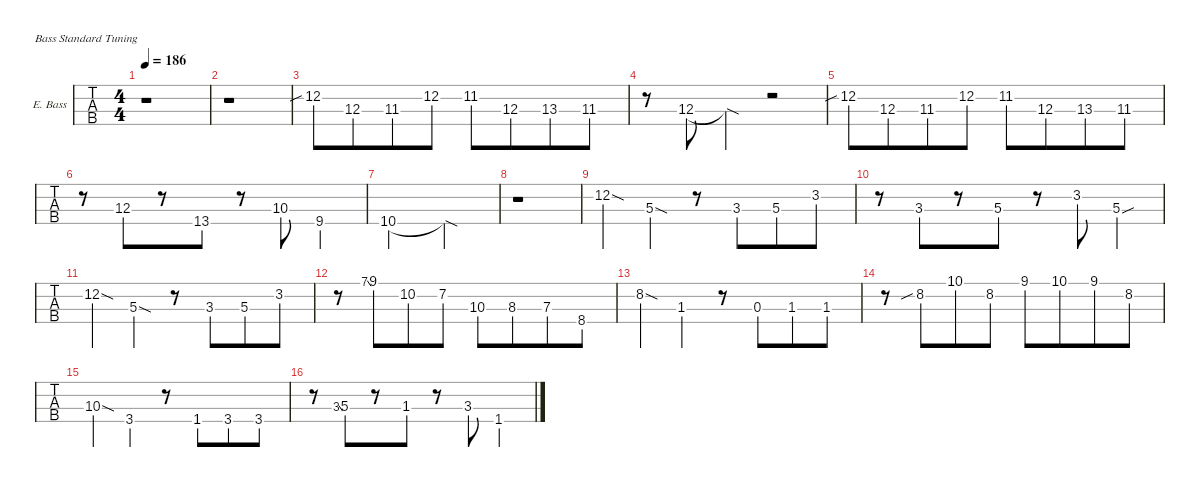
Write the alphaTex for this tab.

\defaultSystemsLayout 4
\hideDynamics
\bracketExtendMode nobrackets
\firstSystemTrackNameOrientation horizontal
\track ("Ele. Bass" "E. Bass") {defaultSystemsLayout 4 instrument electricbassfinger}
\staff {tabs}
\tuning (G2 D2 A1 E1)
\ts (4 4)
\tempo 186
\clef f4
\scale
0.523237
\ks f
r.1{dy f instrument electricbassfinger beam Down} |
\scale
0.476763 r.1{beam Down} |
\beaming (8 4 4)
\scale
0.284855 12.2{sib acc forcenatural}.8{beam Down} 12.3{acc forcenatural}.8{beam Down} 11.3{acc b}.8{beam Down} 12.2{acc forcenatural}.8{beam Down} 11.2{acc b}.8{beam Down} 12.3{acc forcenatural}.8{beam Down} 13.3{acc b}.8{beam Down} 11.3{acc b}.8{beam Down} |
\scale
0.238382 r.8{beam Down} 12.3{acc forcenatural}.8{beam Down} 12.3{sod t acc forcenatural}.4{beam Down} r.2{beam Down} |
\scale
0.238382 12.2{sib acc forcenatural}.8{beam Down} 12.3{acc forcenatural}.8{beam Down} 11.3{acc b}.8{beam Down} 12.2{acc forcenatural}.8{beam Down} 11.2{acc b}.8{beam Down} 12.3{acc forcenatural}.8{beam Down} 13.3{acc b}.8{beam Down} 11.3{acc b}.8{beam Down} |
\scale
0.238382 r.8{beam Down} 12.3{acc forcenatural}.8{beam Down} r.8{beam Down} 13.4{acc forcenatural}.8{beam Down} r.8{beam Down} 10.3{acc forcenatural}.8{beam Down} 9.4{acc b}.4{beam Down} |
\scale
0.523237 10.4{acc forcenatural}.2{beam Down} 10.4{sod t acc forcenatural}.2{beam Down} |
\scale
0.476763 r.1{beam Down} |
\scale
0.284855 12.2{sod acc forcenatural}.4{beam Down} 5.3{sod acc forcenatural}.4{beam Down} r.8{beam Down} 3.3{acc forcenatural}.8{beam Down} 5.3{acc forcenatural}.8{beam Down} 3.2{acc forcenatural}.8{beam Down} |
\scale
0.238382 r.8{beam Down} 3.3{acc forcenatural}.8{beam Up} r.8{beam Up} 5.3{acc forcenatural}.8{beam Up} r.8{beam Down} 3.2{acc forcenatural}.8{beam Down} 5.3{sou acc forcenatural}.4{beam Down} |
\scale
0.238382 12.2{sod acc forcenatural}.4{beam Down} 5.3{sod acc forcenatural}.4{beam Down} r.8{beam Down} 3.3{acc forcenatural}.8{beam Down} 5.3{acc forcenatural}.8{beam Down} 3.2{acc forcenatural}.8{beam Down} |
\scale
0.238382 r.8{beam Down} 7.1{ss acc forcenatural}.8{gr beam Up} 9.1{acc forcenatural}.8{beam Down} 10.2{acc forcenatural}.8{beam Down} 7.2{acc forcenatural}.8{beam Down} 10.3{acc forcenatural}.8{beam Down} 8.3{acc forcenatural}.8{beam Down} 7.3{acc forcenatural}.8{beam Down} 8.4{acc forcenatural}.8{beam Down} |
\scale
0.284855 8.2{sod acc b}.4{beam Down} 1.3{acc b}.4{beam Up} r.8{beam Down} 0.3{acc forcenatural}.8{beam Up} 1.3{acc b}.8{beam Up} 1.3{acc b}.8{beam Up} |
\scale
0.238382 r.8{beam Down} 8.2{sib acc b}.8{beam Down} 10.1{acc forcenatural}.8{beam Down} 8.2{acc b}.8{beam Down} 9.1{acc forcenatural}.8{beam Down} 10.1{acc forcenatural}.8{beam Down} 9.1{acc forcenatural}.8{beam Down} 8.2{acc b}.8{beam Down} |
\scale
0.238382 10.3{sod acc forcenatural}.4{beam Down} 3.4{acc forcenatural}.4{beam Up} r.8{beam Down} 1.4{acc forcenatural}.8{beam Up} 3.4{acc forcenatural}.8{beam Up} 3.4{acc forcenatural}.8{beam Up} |
\scale
0.238382 r.8{beam Down} 3.3{ss acc forcenatural}.8{gr beam Up} 5.3{acc forcenatural}.8{beam Up} r.8{beam Up} 1.3{acc b}.8{beam Up} r.8{beam Down} 3.3{acc forcenatural}.8{beam Up} 1.4{acc forcenatural}.4{beam Up}
